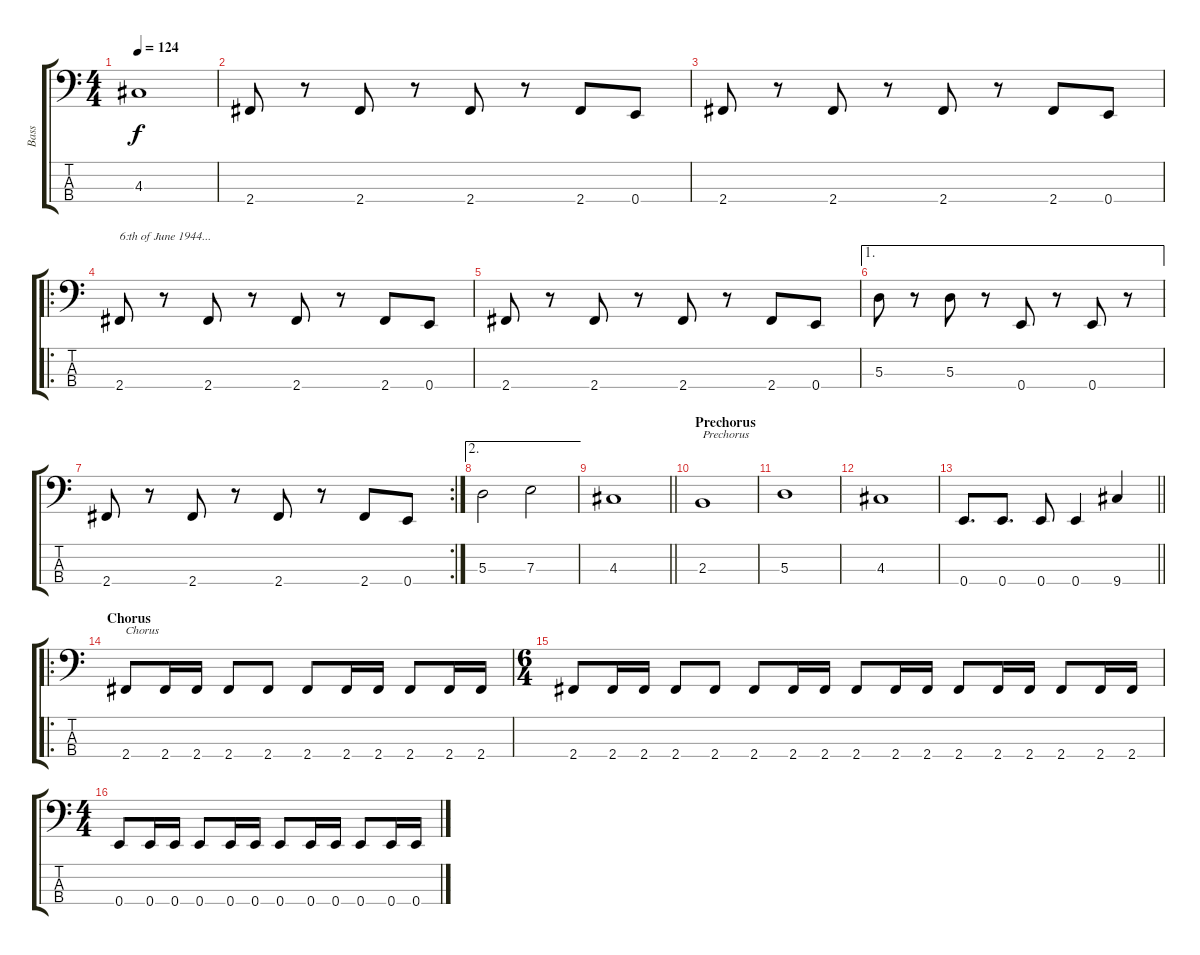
\track ("Bass" "Bass") {instrument electricbasspick}
\staff {score tabs}
\tuning (G2 D2 A1 E1) {hide}
\ts (4 4)
\tempo 124
\clef f4
\ks c
4.3{t}.1{dy f} |
2.4.8 r.8 2.4.8 r.8 2.4.8 r.8 2.4.8 0.4.8 |
2.4.8 r.8 2.4.8 r.8 2.4.8 r.8 2.4.8 0.4.8 |
\ro
2.4.8{txt "6:th of June 1944..."} r.8 2.4.8 r.8 2.4.8 r.8 2.4.8 0.4.8 |
2.4.8 r.8 2.4.8 r.8 2.4.8 r.8 2.4.8 0.4.8 |
\ae 1
5.3.8 r.8 5.3.8 r.8 0.4.8 r.8 0.4.8 r.8 |
\rc 2
2.4.8 r.8 2.4.8 r.8 2.4.8 r.8 2.4.8 0.4.8 |
\ae 2
5.3.2 7.3.2 |
\barLineRight lightlight
4.3.1 |
\section ("" "Prechorus")
2.3.1{txt "Prechorus"} |
5.3.1 |
4.3.1 |
\barLineRight lightlight
0.4.8{d} 0.4.8{d} 0.4.8 0.4.4 9.4.4 |
\ro
\section ("" "Chorus")
2.4.8{txt "Chorus"} 2.4.16 2.4.16 2.4.8 2.4.8 2.4.8 2.4.16 2.4.16 2.4.8 2.4.16 2.4.16 |
\ts (6 4)
2.4.8 2.4.16 2.4.16 2.4.8 2.4.8 2.4.8 2.4.16 2.4.16 2.4.8 2.4.16 2.4.16 2.4.8 2.4.16 2.4.16 2.4.8 2.4.16 2.4.16 |
\ts (4 4)
0.4.8 0.4.16 0.4.16 0.4.8 0.4.16 0.4.16 0.4.8 0.4.16 0.4.16 0.4.8 0.4.16 0.4.16
